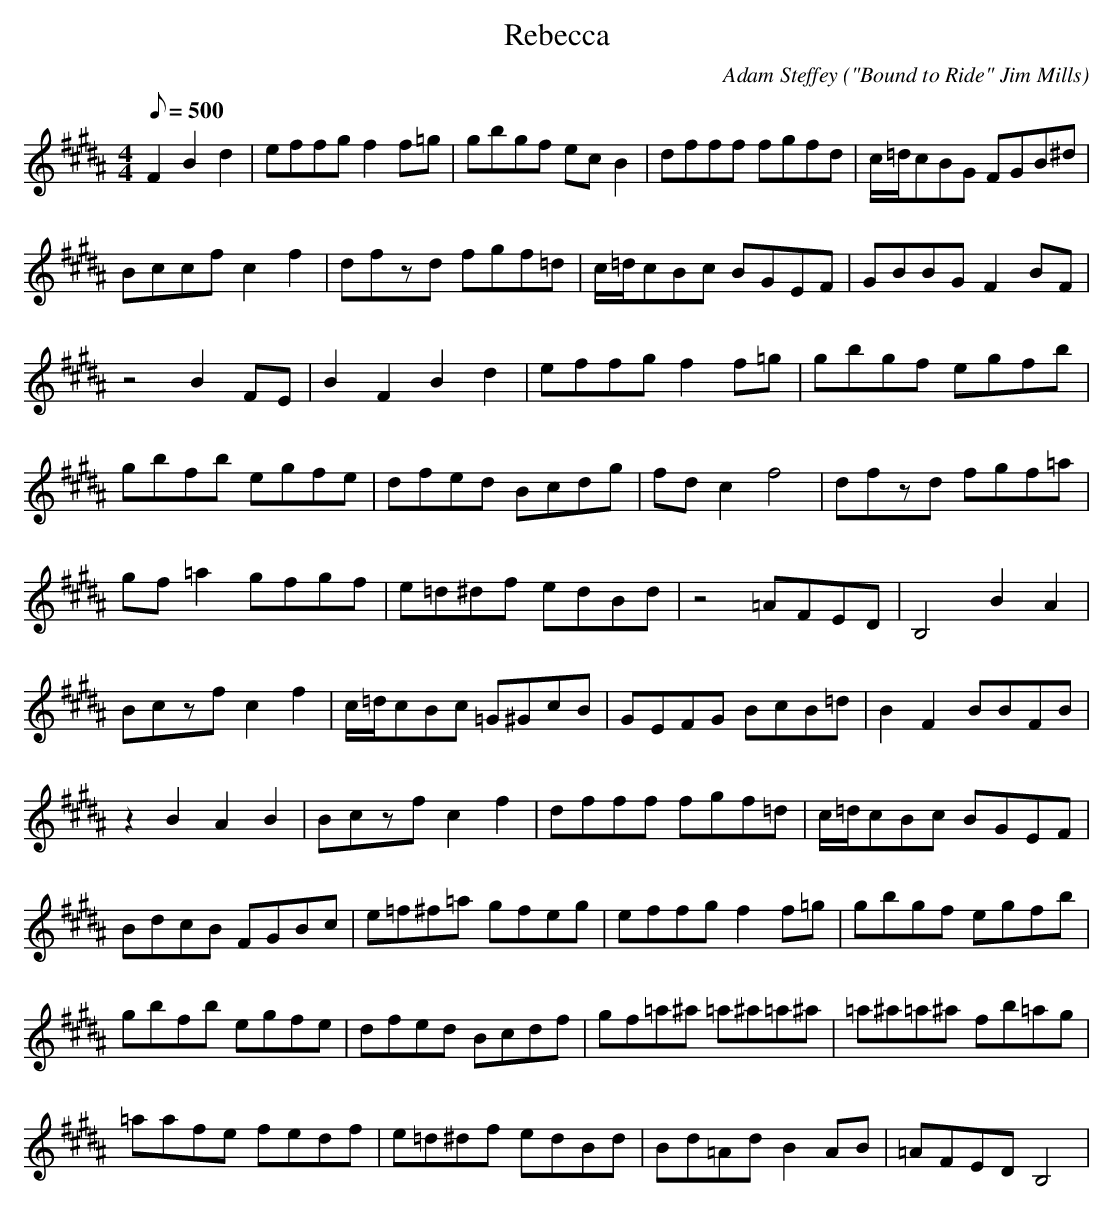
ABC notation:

X:1
T:Rebecca
C:Adam Steffey ("Bound to Ride" Jim Mills)
M:4/4
L:1/8
Q:1/8=500
K:B
F2B2 d2|effg f2f=g|gbgf ecB2|dfff fgfd|c/=d/cBG FGB^d|
Bccf c2f2|dfzd fgf=d|c/=d/cBc BGEF|GBBG F2BF|
z4 B2FE|B2F2 B2d2|effg f2f=g|gbgf egfb|
gbfb egfe|dfed Bcdg|fdc2 f4|dfzd fgf=a|
gf=a2 gfgf|e=d^df edBd|z4 =AFED|B,4 B2A2|
Bczf c2f2|c/=d/cBc =G^GcB|GEFG BcB=d|B2F2 BBFB|
z2B2 A2B2|Bczf c2f2|dfff fgf=d|c/=d/cBc BGEF|
BdcB FGBc|e=f^f=a gfeg|effg f2f=g|gbgf egfb|
gbfb egfe|dfed Bcdf|gf=a^a =a^a=a^a|=a^a=a^a fb=ag|
=aafe fedf|e=d^df edBd|Bd=Ad B2AB|=AFED B,4|
